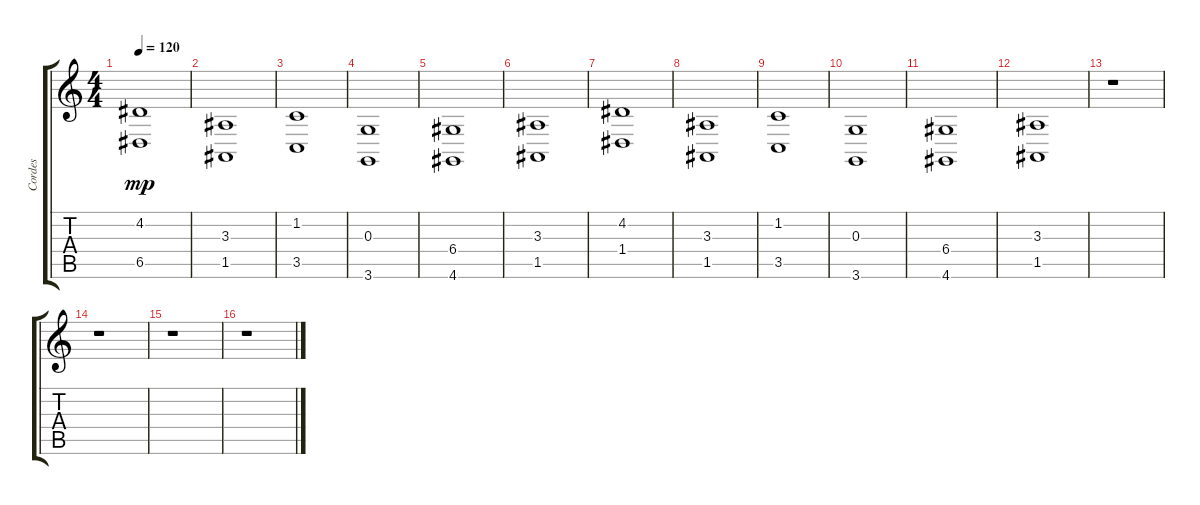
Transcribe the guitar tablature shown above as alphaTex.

\track ("Cordes" "Cordes") {instrument stringensemble1}
\staff {score tabs}
\tuning (E4 B3 G3 D3 A2 E2) {hide}
\ts (4 4)
\tempo 120
\clef g2
\ks c
(4.2 6.5).1{dy mp} |
(3.3 1.5).1 |
(1.2 3.5).1 |
(0.3 3.6).1 |
(6.4 4.6).1 |
(3.3 1.5).1 |
(4.2 1.4).1 |
(3.3 1.5).1 |
(1.2 3.5).1 |
(0.3 3.6).1 |
(6.4 4.6).1 |
(3.3 1.5).1 |
r.1 |
r.1 |
r.1 |
r.1
